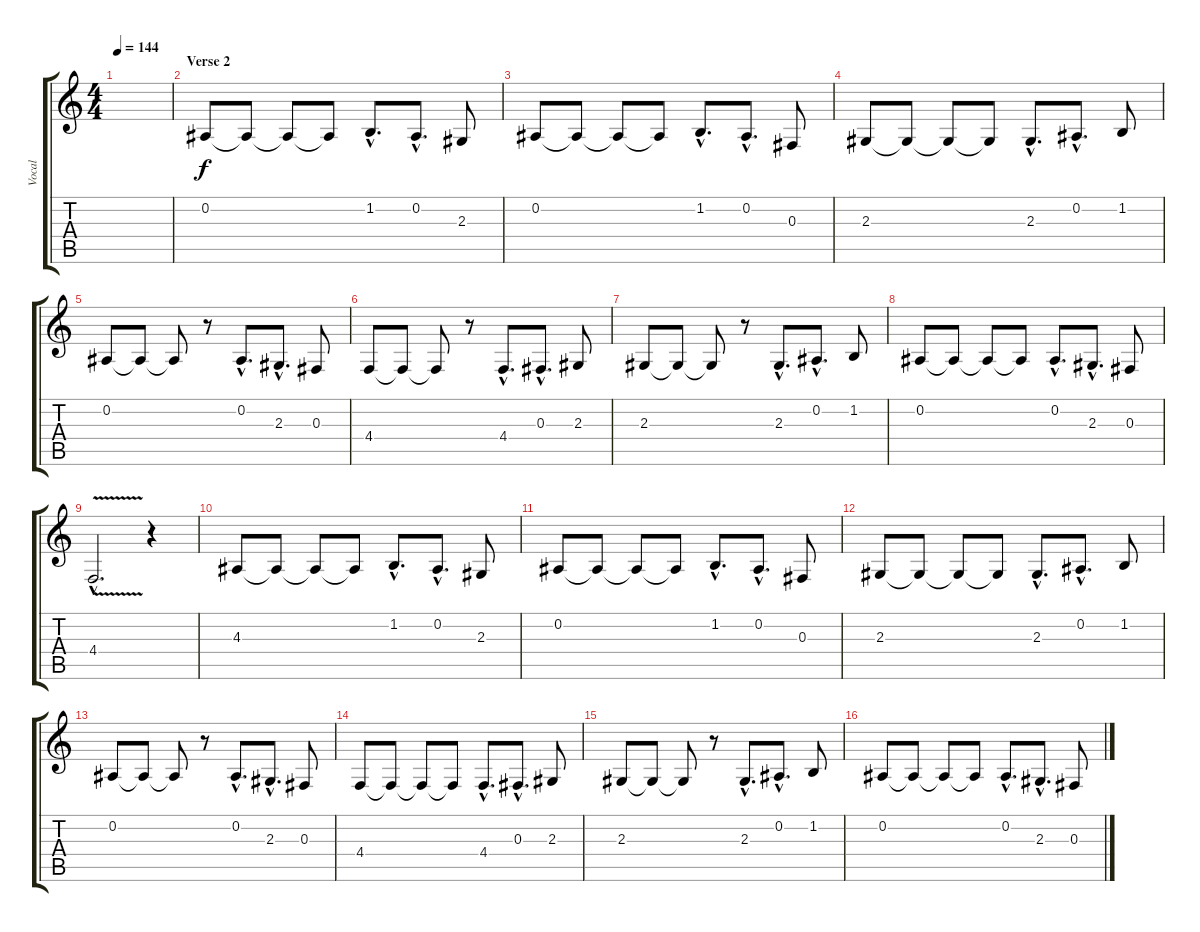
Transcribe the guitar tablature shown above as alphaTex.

\track ("Vocal" "Vocal") {instrument tenorsax}
\staff {score tabs}
\tuning (Eb4 Bb3 Gb3 Db3 Ab2 Eb2) {hide}
\ts (4 4)
\tempo 144
\clef g2
\ks c
|
\section ("" "Verse 2")
0.2.8 0.2{t}.8 0.2{t}.8 0.2{t}.8 1.2{hac}.8{d} 0.2{hac}.8{d} 2.3.8 |
0.2.8 0.2{t}.8 0.2{t}.8 0.2{t}.8 1.2{hac}.8{d} 0.2{hac}.8{d} 0.3.8 |
2.3.8 2.3{t}.8 2.3{t}.8 2.3{t}.8 2.3{hac}.8{d} 0.2{hac}.8{d} 1.2.8 |
0.2.8 0.2{t}.8 0.2{t}.8 r.8 0.2{hac}.8{d} 2.3{hac}.8{d} 0.3.8 |
4.4.8 4.4{t}.8 4.4{t}.8 r.8 4.4{hac}.8{d} 0.3{hac}.8{d} 2.3.8 |
2.3.8 2.3{t}.8 2.3{t}.8 r.8 2.3{hac}.8{d} 0.2{hac}.8{d} 1.2.8 |
0.2.8 0.2{t}.8 0.2{t}.8 0.2{t}.8 0.2{hac}.8{d} 2.3{hac}.8{d} 0.3.8 |
4.4{v hac}.2{d} r.4 |
4.3.8 4.3{t}.8 4.3{t}.8 4.3{t}.8 1.2{hac}.8{d} 0.2{hac}.8{d} 2.3.8 |
0.2.8 0.2{t}.8 0.2{t}.8 0.2{t}.8 1.2{hac}.8{d} 0.2{hac}.8{d} 0.3.8 |
2.3.8 2.3{t}.8 2.3{t}.8 2.3{t}.8 2.3{hac}.8{d} 0.2{hac}.8{d} 1.2.8 |
0.2.8 0.2{t}.8 0.2{t}.8 r.8 0.2{hac}.8{d} 2.3{hac}.8{d} 0.3.8 |
4.4.8 4.4{t}.8 4.4{t}.8 4.4{t}.8 4.4{hac}.8{d} 0.3{hac}.8{d} 2.3.8 |
2.3.8 2.3{t}.8 2.3{t}.8 r.8 2.3{hac}.8{d} 0.2{hac}.8{d} 1.2.8 |
0.2.8 0.2{t}.8 0.2{t}.8 0.2{t}.8 0.2{hac}.8{d} 2.3{hac}.8{d} 0.3.8
